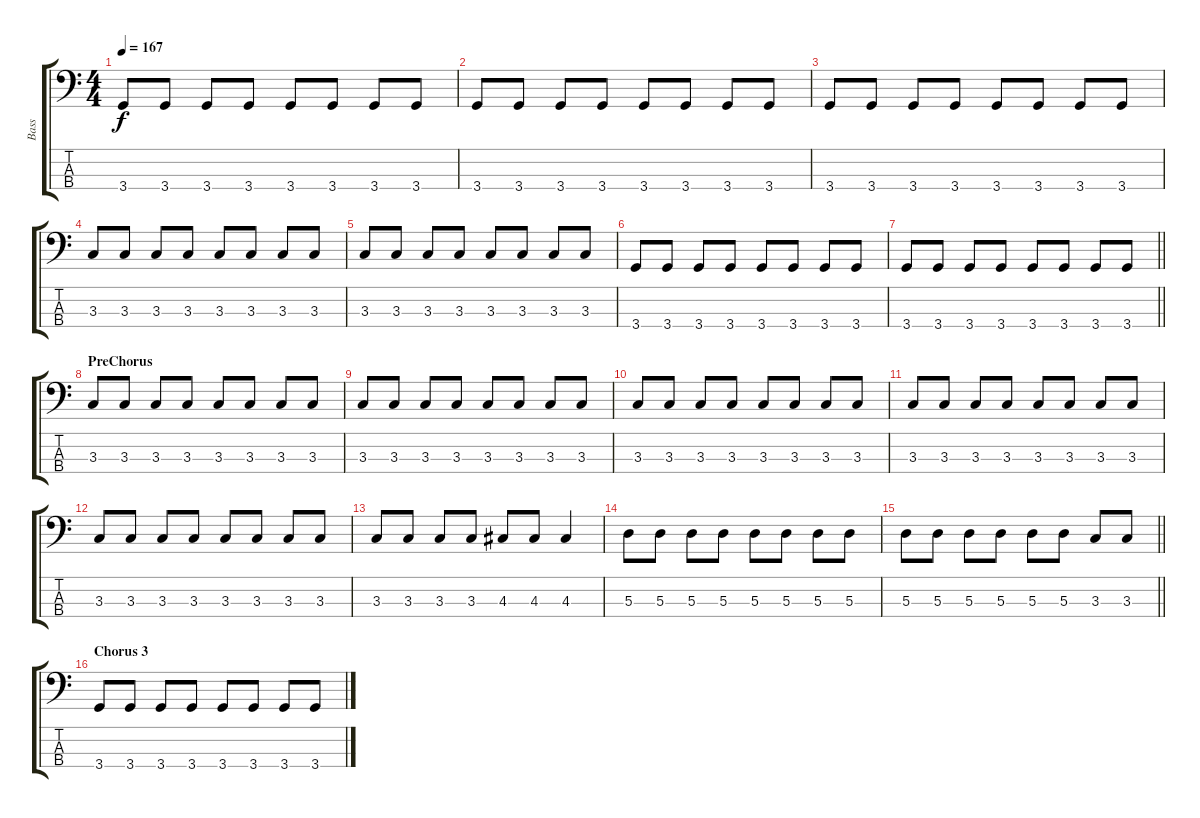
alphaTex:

\track ("Bass" "Bass") {instrument electricbassfinger}
\staff {score tabs}
\tuning (G2 D2 A1 E1) {hide}
\ts (4 4)
\tempo 167
\clef f4
\ks aminor
3.4.8{dy f} 3.4.8 3.4.8 3.4.8 3.4.8 3.4.8 3.4.8 3.4.8 |
3.4.8 3.4.8 3.4.8 3.4.8 3.4.8 3.4.8 3.4.8 3.4.8 |
3.4.8 3.4.8 3.4.8 3.4.8 3.4.8 3.4.8 3.4.8 3.4.8 |
3.3.8 3.3.8 3.3.8 3.3.8 3.3.8 3.3.8 3.3.8 3.3.8 |
3.3.8 3.3.8 3.3.8 3.3.8 3.3.8 3.3.8 3.3.8 3.3.8 |
3.4.8 3.4.8 3.4.8 3.4.8 3.4.8 3.4.8 3.4.8 3.4.8 |
\barLineRight lightlight
3.4.8 3.4.8 3.4.8 3.4.8 3.4.8 3.4.8 3.4.8 3.4.8 |
\section ("" "PreChorus")
3.3.8 3.3.8 3.3.8 3.3.8 3.3.8 3.3.8 3.3.8 3.3.8 |
3.3.8 3.3.8 3.3.8 3.3.8 3.3.8 3.3.8 3.3.8 3.3.8 |
3.3.8 3.3.8 3.3.8 3.3.8 3.3.8 3.3.8 3.3.8 3.3.8 |
3.3.8 3.3.8 3.3.8 3.3.8 3.3.8 3.3.8 3.3.8 3.3.8 |
3.3.8 3.3.8 3.3.8 3.3.8 3.3.8 3.3.8 3.3.8 3.3.8 |
3.3.8 3.3.8 3.3.8 3.3.8 4.3.8 4.3.8 4.3.4 |
5.3.8 5.3.8 5.3.8 5.3.8 5.3.8 5.3.8 5.3.8 5.3.8 |
\barLineRight lightlight
5.3.8 5.3.8 5.3.8 5.3.8 5.3.8 5.3.8 3.3.8 3.3.8 |
\section ("" "Chorus 3")
3.4.8 3.4.8 3.4.8 3.4.8 3.4.8 3.4.8 3.4.8 3.4.8
